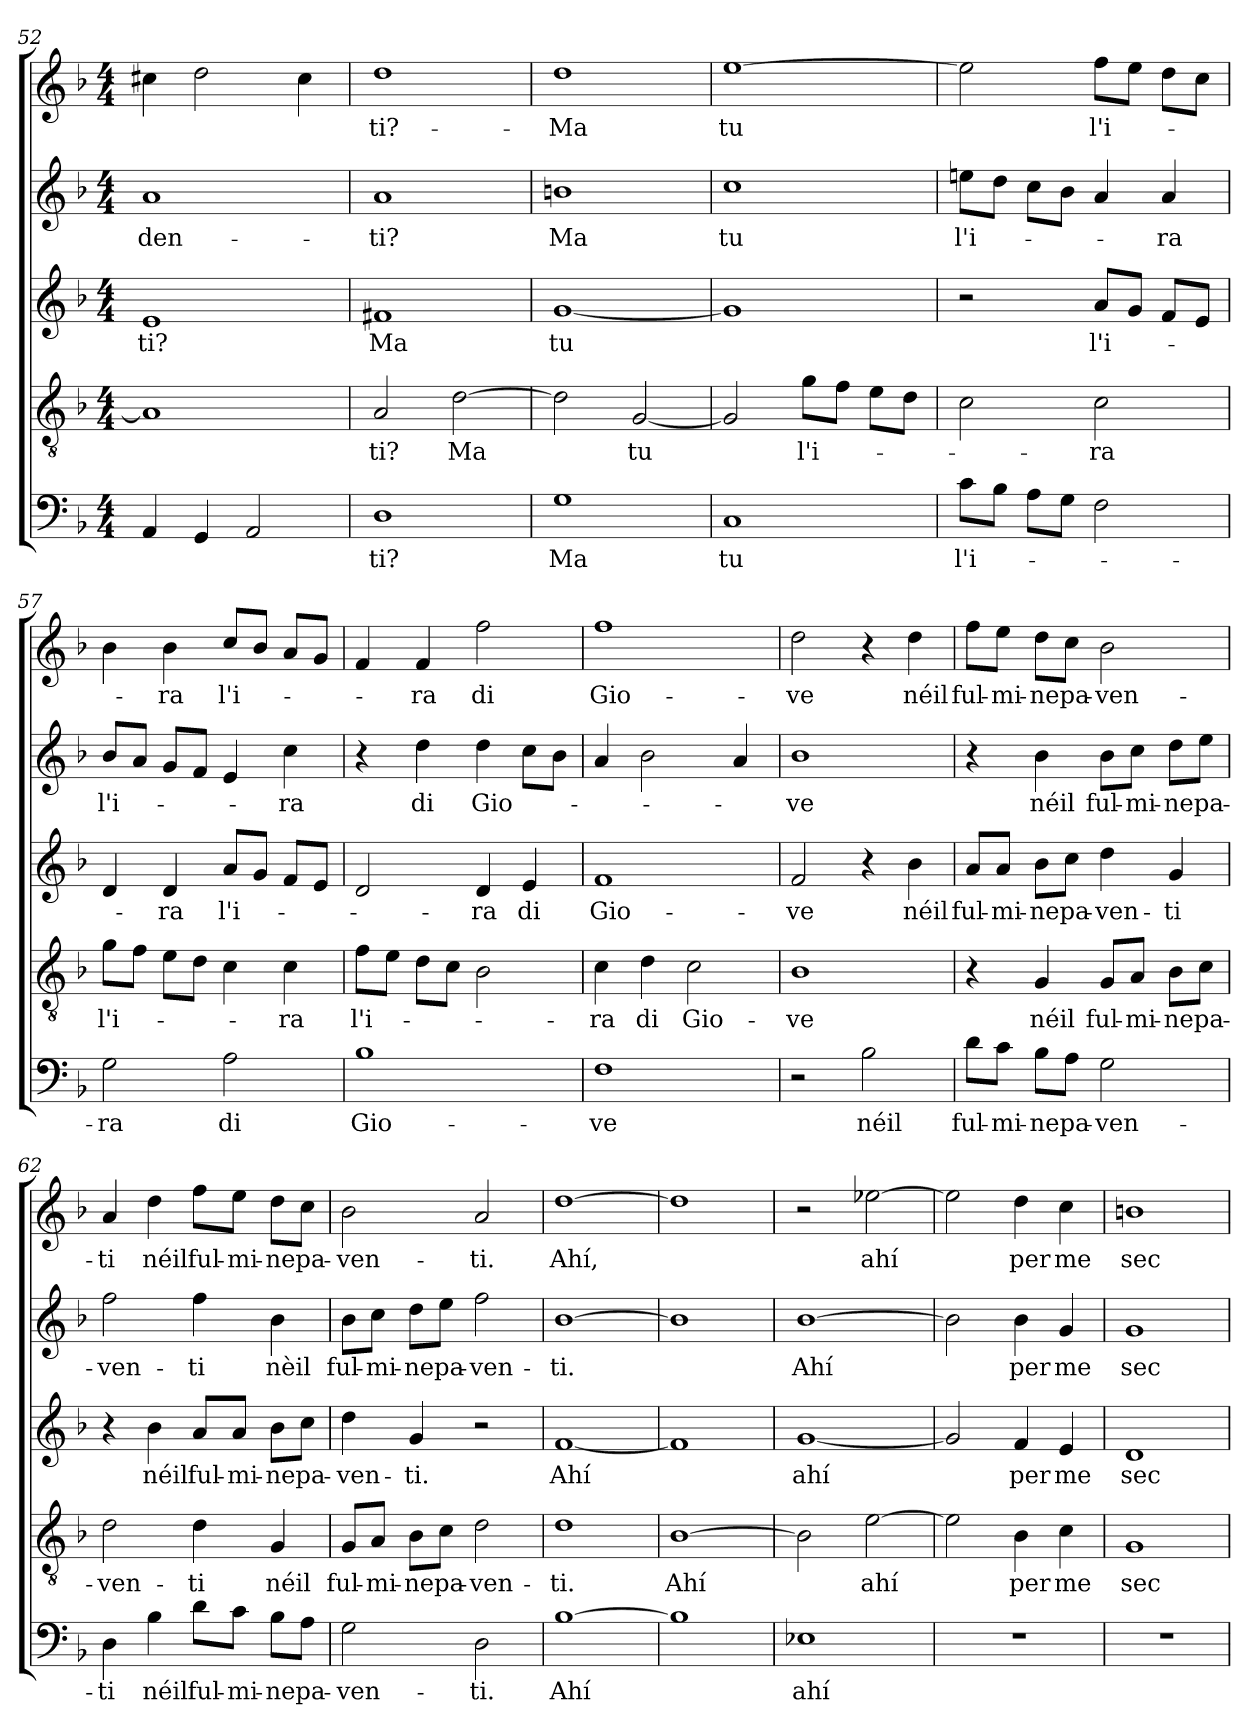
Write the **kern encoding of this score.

**kern	**text	**kern	**text	**kern	**text	**kern	**text	**kern	**text
*part5	*part5	*part4	*part4	*part3	*part3	*part2	*part2	*part1	*part1
*staff5	*staff5	*staff4	*staff4	*staff3	*staff3	*staff2	*staff2	*staff1	*staff1
*clefF4	*	*clefGv2	*	*clefG2	*	*clefG2	*	*clefG2	*
*k[b-]	*	*k[b-]	*	*k[b-]	*	*k[b-]	*	*k[b-]	*
*M4/4	*	*M4/4	*	*M4/4	*	*M4/4	*	*M4/4	*
=52	=52	=52	=52	=52	=52	=52	=52	=52	=52
4AA/	.	1A/]	.	1e/	ti?	1a/	den-	4cc#X\	.
4GG/	.	.	.	.	.	.	.	2dd\	.
2AA/	.	.	.	.	.	.	.	.	.
.	.	.	.	.	.	.	.	4cc#\	.
=53	=53	=53	=53	=53	=53	=53	=53	=53	=53
1D\	ti?	2A/	ti?	1f#X/	Ma	1a/	ti?	1dd\	ti?-
.	.	[2d\	Ma	.	.	.	.	.	.
=54	=54	=54	=54	=54	=54	=54	=54	=54	=54
1G\	Ma	2d\]	.	[1g/	tu	1bn\	Ma	1dd\	Ma
.	.	[2G/	tu	.	.	.	.	.	.
=55	=55	=55	=55	=55	=55	=55	=55	=55	=55
1C/	tu	2G/]	.	1g/]	.	1cc\	tu	[1ee\	tu
.	.	8g\L	l'i-	.	.	.	.	.	.
.	.	8f\J	.	.	.	.	.	.	.
.	.	8e\L	.	.	.	.	.	.	.
.	.	8d\J	.	.	.	.	.	.	.
=56	=56	=56	=56	=56	=56	=56	=56	=56	=56
8c\L	l'i-	2c\	.	2r	.	8een\L	l'i-	2ee\]	.
8B-\J	.	.	.	.	.	8dd\J	.	.	.
8A\L	.	.	.	.	.	8cc\L	.	.	.
8G\J	.	.	.	.	.	8b-\J	.	.	.
2F\	.	2c\	ra	8a/L	l'i-	4a/	.	8ff\L	l'i-
.	.	.	.	8g/J	.	.	.	8ee\J	.
.	.	.	.	8f/L	.	4a/	ra	8dd\L	.
.	.	.	.	8e/J	.	.	.	8cc\J	.
=57	=57	=57	=57	=57	=57	=57	=57	=57	=57
2G\	ra	8g\L	l'i-	4d/	.	8b-/L	l'i-	4b-\	.
.	.	8f\J	.	.	.	8a/J	.	.	.
.	.	8e\L	.	4d/	ra	8g/L	.	4b-\	ra
.	.	8d\J	.	.	.	8f/J	.	.	.
2A\	di	4c\	.	8a/L	l'i-	4e/	.	8cc/L	l'i-
.	.	.	.	8g/J	.	.	.	8b-/J	.
.	.	4c\	ra	8f/L	.	4cc\	ra	8a/L	.
.	.	.	.	8e/J	.	.	.	8g/J	.
=58	=58	=58	=58	=58	=58	=58	=58	=58	=58
1B-\	Gio-	8f\L	l'i-	2d/	.	4r	.	4f/	.
.	.	8e\J	.	.	.	.	.	.	.
.	.	8d\L	.	.	.	4dd\	di	4f/	ra
.	.	8c\J	.	.	.	.	.	.	.
.	.	2B-\	.	4d/	ra	4dd\	Gio-	2ff\	di
.	.	.	.	4e/	di	8cc\L	.	.	.
.	.	.	.	.	.	8b-\J	.	.	.
=59	=59	=59	=59	=59	=59	=59	=59	=59	=59
1F\	ve	4c\	ra	1f/	Gio-	4a/	.	1ff\	Gio-
.	.	4d\	di	.	.	2b-\	.	.	.
.	.	2c\	Gio-	.	.	.	.	.	.
.	.	.	.	.	.	4a/	.	.	.
=60	=60	=60	=60	=60	=60	=60	=60	=60	=60
2r	.	1B-\	ve	2f/	ve	1b-\	ve	2dd\	ve
2B-\	néil	.	.	4r	.	.	.	4r	.
.	.	.	.	4b-\	néil	.	.	4dd\	néil
=61	=61	=61	=61	=61	=61	=61	=61	=61	=61
8d\L	ful-	4r	.	8a/L	ful-	4r	.	8ff\L	ful-
8c\J	mi-	.	.	8a/J	mi-	.	.	8ee\J	mi-
8B-\L	ne	4G/	néil	8b-\L	ne	4b-\	néil	8dd\L	ne
8A\J	pa-	.	.	8cc\J	pa-	.	.	8cc\J	pa-
2G\	ven-	8G/L	ful-	4dd\	ven-	8b-\L	ful-	2b-\	ven-
.	.	8A/J	mi-	.	.	8cc\J	mi-	.	.
.	.	8B-\L	ne	4g/	ti	8dd\L	ne	.	.
.	.	8c\J	pa-	.	.	8ee\J	pa-	.	.
=62	=62	=62	=62	=62	=62	=62	=62	=62	=62
4D\	ti	2d\	ven-	4r	.	2ff\	ven-	4a/	ti
4B-\	néil	.	.	4b-\	néil	.	.	4dd\	néil
8d\L	ful-	4d\	ti	8a/L	ful-	4ff\	ti	8ff\L	ful-
8c\J	mi-	.	.	8a/J	mi-	.	.	8ee\J	mi-
8B-\L	ne	4G/	néil	8b-\L	ne	4b-\	nèil	8dd\L	ne
8A\J	pa-	.	.	8cc\J	pa-	.	.	8cc\J	pa-
=63	=63	=63	=63	=63	=63	=63	=63	=63	=63
2G\	ven-	8G/L	ful-	4dd\	ven-	8b-\L	ful-	2b-\	ven-
.	.	8A/J	mi-	.	.	8cc\J	mi-	.	.
.	.	8B-\L	ne	4g/	ti.	8dd\L	ne	.	.
.	.	8c\J	pa-	.	.	8ee\J	pa-	.	.
2D\	ti.	2d\	ven-	2r	.	2ff\	ven-	2a/	ti.
=64	=64	=64	=64	=64	=64	=64	=64	=64	=64
[1B-\	Ahí	1d\	ti.	[1f/	Ahí	[1b-\	ti.	[1dd\	Ahí,
=65	=65	=65	=65	=65	=65	=65	=65	=65	=65
1B-\]	.	[1B-\	Ahí	1f/]	.	1b-\]	.	1dd\]	.
=66	=66	=66	=66	=66	=66	=66	=66	=66	=66
1E-X\	ahí	2B-\]	.	[1g/	ahí	[1b-\	Ahí	2r	.
.	.	[2e\	ahí	.	.	.	.	[2ee-X\	ahí
=67	=67	=67	=67	=67	=67	=67	=67	=67	=67
1r	.	2e\]	.	2g/]	.	2b-\]	.	2ee-\]	.
.	.	4B-\	per	4f/	per	4b-\	per	4dd\	per
.	.	4c\	me	4e/	me	4g/	me	4cc\	me
=68	=68	=68	=68	=68	=68	=68	=68	=68	=68
1r	.	1G/	sec-	1d/	sec-	1g/	sec-	1bn\	sec-
=	=	=	=	=	=	=	=	=	=
*-	*-	*-	*-	*-	*-	*-	*-	*-	*-
